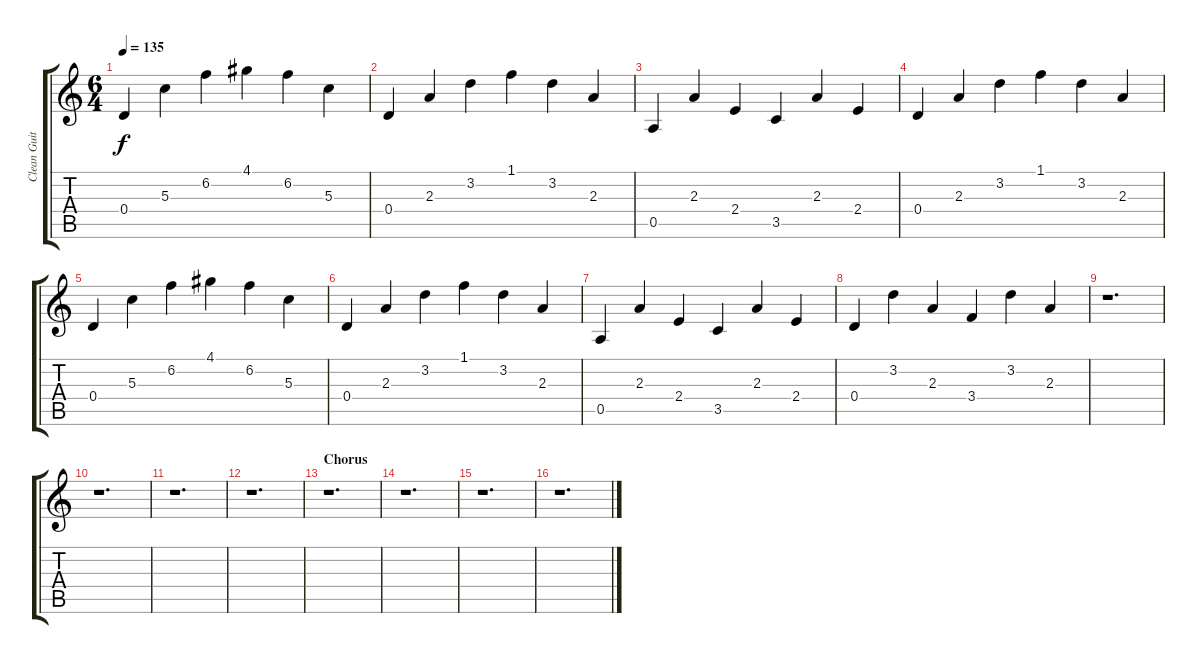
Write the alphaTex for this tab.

\track ("Clean Guitar/Solos" "Clean Guit") {instrument electricguitarclean}
\staff {score tabs}
\tuning (E4 B3 G3 D3 A2 E2) {hide}
\ts (6 4)
\tempo 135
\clef g2
\ks c
0.4.4{dy f} 5.3.4 6.2.4 4.1.4 6.2.4 5.3.4 |
0.4.4 2.3.4 3.2.4 1.1.4 3.2.4 2.3.4 |
0.5.4 2.3.4 2.4.4 3.5.4 2.3.4 2.4.4 |
0.4.4 2.3.4 3.2.4 1.1.4 3.2.4 2.3.4 |
0.4.4 5.3.4 6.2.4 4.1.4 6.2.4 5.3.4 |
0.4.4 2.3.4 3.2.4 1.1.4 3.2.4 2.3.4 |
0.5.4 2.3.4 2.4.4 3.5.4 2.3.4 2.4.4 |
0.4.4 3.2.4 2.3.4 3.4.4 3.2.4 2.3.4 |
r.1{d} |
r.1{d} |
r.1{d} |
r.1{d} |
\section ("" "Chorus")
r.1{d} |
r.1{d} |
r.1{d} |
r.1{d}
